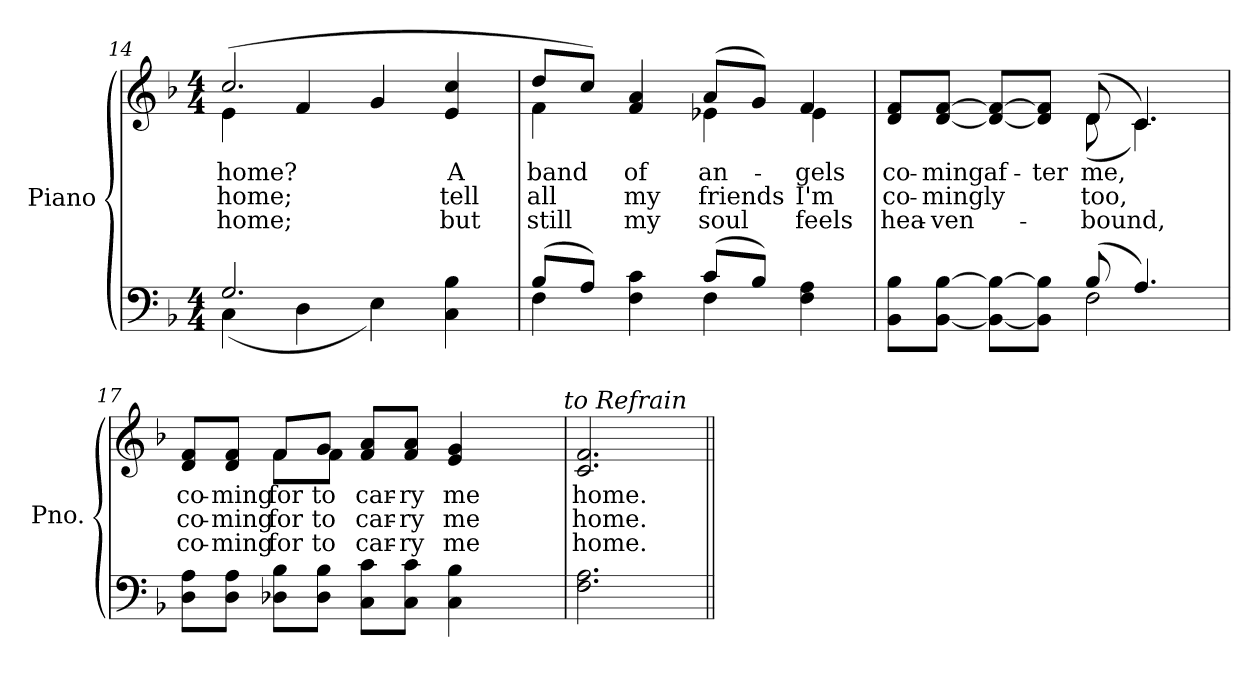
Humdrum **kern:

**kern	**kern	**text	**text	**text
*part2	*part1	*part1	*part1	*part1
*staff2	*staff1	*staff1	*staff1	*staff1
*I"Piano	*I"Piano	*	*	*
*I'Pno.	*I'Pno.	*	*	*
*clefF4	*clefG2	*	*	*
*k[b-]	*k[b-]	*	*	*
*F:	*F:	*	*	*
*M4/4	*M4/4	*	*	*
=14	=14	=14	=14	=14
*^	*	*	*	*
!	!	!	!LO:LY:b:color=#000000	!LO:LY:b:color=#000000	!LO:LY:b:color=#000000
*	*	*^	*	*	*
2.Gi/	(4Ci\	2.cci/	(4ei\	home?	home;	home;
.	4Di\	.	4fi/	.	.	.
.	4Ei\)	.	4gi/	.	.	.
!	!	!	!	!LO:LY:b:color=#000000	!LO:LY:b:color=#000000	!LO:LY:b:color=#000000
4Ci\ 4B-i	4ryy	4ei/ 4cci	4ryy	A	tell	but
=15	=15	=15	=15	=15	=15	=15
!	!	!	!	!LO:LY:b:color=#000000	!LO:LY:b:color=#000000	!LO:LY:b:color=#000000
(8B-i/L	4Fi\	8ddi/L	4fi\	band	all	still
8Ai/J)	.	8cci/J)	.	.	.	.
!	!	!	!	!LO:LY:b:color=#000000	!LO:LY:b:color=#000000	!LO:LY:b:color=#000000
4Fi\ 4ci	4ryy	4fi/ 4ai	4ryy	of	my	my
!	!	!	!	!LO:LY:b:color=#000000	!LO:LY:b:color=#000000	!LO:LY:b:color=#000000
(8ci/L	4Fi\	(8ai/L	4e-Xi\	an-	friends	soul
8B-i/J)	.	8gi/J)	.	.	.	.
!	!	!	!	!LO:LY:b:color=#000000	!LO:LY:b:color=#000000	!LO:LY:b:color=#000000
4Fi\ 4Ai	4ryy	4fi/	4e-i\	-gels	I'm	feels
!!LO:LB:g=z	!!
=16	=16	=16	=16	=16	=16	=16
!	!	!	!	!LO:LY:b:color=#000000	!LO:LY:b:color=#000000	!LO:LY:b:color=#000000
8BB-i\ 8B-i\L	2ryy	8di/ 8fi/L	2ryy	co-	co-	hea-
!	!	!	!	!LO:LY:b:color=#000000	!LO:LY:b:color=#000000	!LO:LY:b:color=#000000
[8BB-i\ [8B-i\J	.	[8di/ [8fi/J	.	-ming	-ming	-ven-
!	!	!	!	!LO:LY:b:color=#000000	!LO:LY:b:color=#000000	!
8BB-i_\ 8B-i_\L	.	8di_/ 8fi_/L	.	af-	-ly	.
!	!	!	!	!LO:LY:b:color=#000000	!	!
8BB-i]\ 8B-i]\J	.	8di]/ 8fi]/J	.	-ter	.	.
!	!	!	!	!LO:LY:b:color=#000000	!LO:LY:b:color=#000000	!LO:LY:b:color=#000000
(8B-i/	2Fi\	(8di/	(8di\	me,	too,	bound,
4.Ai/)	.	4.ci/)	4.ci\)	.	.	.
*v	*v	*	*	*	*	*
*	*v	*v	*	*	*
=17	=17	=17	=17	=17
*	*^	*	*	*
!	!	!	!LO:LY:b:color=#000000	!LO:LY:b:color=#000000	!LO:LY:b:color=#000000
*	*	*^	*	*	*
8Di\ 8Ai\L	8di/ 8fi/L	4ryy	2ryy	co-	co-	co-
!	!	!	!	!LO:LY:b:color=#000000	!LO:LY:b:color=#000000	!LO:LY:b:color=#000000
8Di\ 8Ai\J	8di/ 8fi/J	.	.	-ming	-ming	-ming
!	!	!	!	!LO:LY:b:color=#000000	!LO:LY:b:color=#000000	!LO:LY:b:color=#000000
8D-Xi\ 8B-i\L	8fi/L	8fi\L	.	for	for	for
!	!	!	!	!LO:LY:b:color=#000000	!LO:LY:b:color=#000000	!LO:LY:b:color=#000000
8D-i\ 8B-i\J	8gi/J	8fi\J	.	to	to	to
!	!	!	!	!LO:LY:b:color=#000000	!LO:LY:b:color=#000000	!LO:LY:b:color=#000000
8Ci\ 8ci\L	8fi/ 8ai/L	2ryy	4ryy	car-	car-	car-
!	!	!	!	!LO:LY:b:color=#000000	!LO:LY:b:color=#000000	!LO:LY:b:color=#000000
8Ci\ 8ci\J	8fi/ 8ai/J	.	.	-ry	-ry	-ry
!	!	!	!	!LO:LY:b:color=#000000	!LO:LY:b:color=#000000	!LO:LY:b:color=#000000
4Ci\ 4B-i	4ei/ 4gi	.	8ryy	me	me	me
.	.	.	16ryy	.	.	.
.	.	.	32ryy	.	.	.
.	.	.	64ryy	.	.	.
.	.	.	128...ryy	.	.	.
!	!	!	!LO:TX:a:i:t=to Refrain	!	!	!
.	.	.	1024ryy	.	.	.
*	*v	*v	*v	*	*	*
=18	=18	=18	=18	=18
*	*^	*	*	*
*	*	*^	*	*	*
!	!	!	!	!LO:LY:b:color=#000000	!LO:LY:b:color=#000000	!LO:LY:b:color=#000000
*	*v	*v	*v	*	*	*
2.Fi\ 2.Ai	2.ci/ 2.fi	home.	home.	home.
=||	=||	=||	=||	=||
*-	*-	*-	*-	*-
